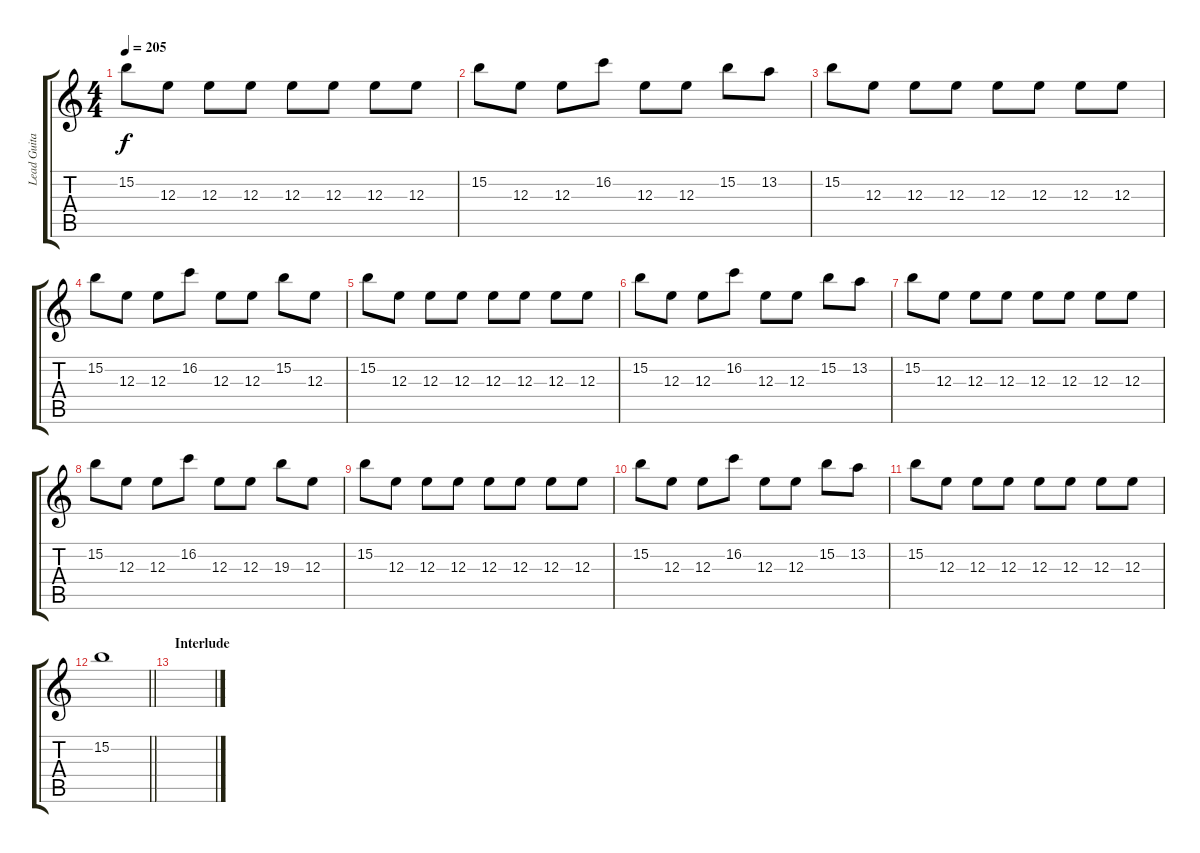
\track ("Lead Guitar" "Lead Guita") {instrument distortionguitar}
\staff {score tabs}
\tuning (Db4 Ab3 E3 B2 Gb2 B1) {hide}
\ts (4 4)
\tempo 205
\clef g2
\ks c
15.2.8{dy f} 12.3.8 12.3.8 12.3.8 12.3.8 12.3.8 12.3.8 12.3.8 |
15.2.8 12.3.8 12.3.8 16.2.8 12.3.8 12.3.8 15.2.8 13.2.8 |
15.2.8 12.3.8 12.3.8 12.3.8 12.3.8 12.3.8 12.3.8 12.3.8 |
15.2.8 12.3.8 12.3.8 16.2.8 12.3.8 12.3.8 15.2.8 12.3.8 |
15.2.8 12.3.8 12.3.8 12.3.8 12.3.8 12.3.8 12.3.8 12.3.8 |
15.2.8 12.3.8 12.3.8 16.2.8 12.3.8 12.3.8 15.2.8 13.2.8 |
15.2.8 12.3.8 12.3.8 12.3.8 12.3.8 12.3.8 12.3.8 12.3.8 |
15.2.8 12.3.8 12.3.8 16.2.8 12.3.8 12.3.8 19.3.8 12.3.8 |
15.2.8 12.3.8 12.3.8 12.3.8 12.3.8 12.3.8 12.3.8 12.3.8 |
15.2.8 12.3.8 12.3.8 16.2.8 12.3.8 12.3.8 15.2.8 13.2.8 |
15.2.8 12.3.8 12.3.8 12.3.8 12.3.8 12.3.8 12.3.8 12.3.8 |
\barLineRight lightlight
15.2.1 |
\section ("" "Interlude")
